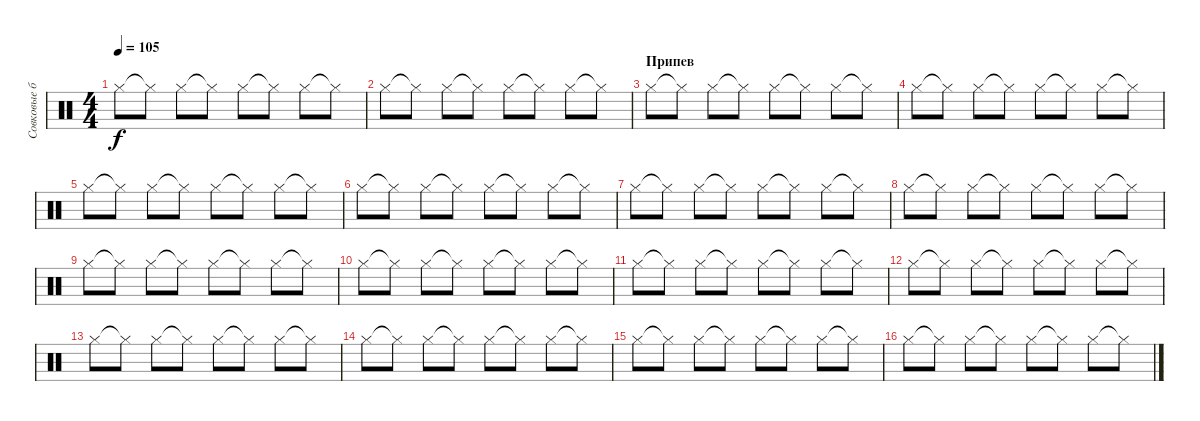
\track ("Совковые барабаны 2" "Совковые б") {instrument percussion}
\staff {score}
\articulation defaults
\ts (4 4)
\tempo 105
\clef neutral
\ks c "Hi-Hat (closed)".8{dy f} "Hi-Hat (closed)"{t}.8 "Hi-Hat (closed)".8 "Hi-Hat (closed)"{t}.8 "Hi-Hat (closed)".8 "Hi-Hat (closed)"{t}.8 "Hi-Hat (closed)".8 "Hi-Hat (closed)"{t}.8
|
"Hi-Hat (closed)".8 "Hi-Hat (closed)"{t}.8 "Hi-Hat (closed)".8 "Hi-Hat (closed)"{t}.8 "Hi-Hat (closed)".8 "Hi-Hat (closed)"{t}.8 "Hi-Hat (closed)".8 "Hi-Hat (closed)"{t}.8 |
\section ("" "Припев")
"Hi-Hat (closed)".8 "Hi-Hat (closed)"{t}.8 "Hi-Hat (closed)".8 "Hi-Hat (closed)"{t}.8 "Hi-Hat (closed)".8 "Hi-Hat (closed)"{t}.8 "Hi-Hat (closed)".8 "Hi-Hat (closed)"{t}.8 |
"Hi-Hat (closed)".8 "Hi-Hat (closed)"{t}.8 "Hi-Hat (closed)".8 "Hi-Hat (closed)"{t}.8 "Hi-Hat (closed)".8 "Hi-Hat (closed)"{t}.8 "Hi-Hat (closed)".8 "Hi-Hat (closed)"{t}.8 |
"Hi-Hat (closed)".8 "Hi-Hat (closed)"{t}.8 "Hi-Hat (closed)".8 "Hi-Hat (closed)"{t}.8 "Hi-Hat (closed)".8 "Hi-Hat (closed)"{t}.8 "Hi-Hat (closed)".8 "Hi-Hat (closed)"{t}.8 |
"Hi-Hat (closed)".8 "Hi-Hat (closed)"{t}.8 "Hi-Hat (closed)".8 "Hi-Hat (closed)"{t}.8 "Hi-Hat (closed)".8 "Hi-Hat (closed)"{t}.8 "Hi-Hat (closed)".8 "Hi-Hat (closed)"{t}.8 |
"Hi-Hat (closed)".8 "Hi-Hat (closed)"{t}.8 "Hi-Hat (closed)".8 "Hi-Hat (closed)"{t}.8 "Hi-Hat (closed)".8 "Hi-Hat (closed)"{t}.8 "Hi-Hat (closed)".8 "Hi-Hat (closed)"{t}.8 |
"Hi-Hat (closed)".8 "Hi-Hat (closed)"{t}.8 "Hi-Hat (closed)".8 "Hi-Hat (closed)"{t}.8 "Hi-Hat (closed)".8 "Hi-Hat (closed)"{t}.8 "Hi-Hat (closed)".8 "Hi-Hat (closed)"{t}.8 |
"Hi-Hat (closed)".8 "Hi-Hat (closed)"{t}.8 "Hi-Hat (closed)".8 "Hi-Hat (closed)"{t}.8 "Hi-Hat (closed)".8 "Hi-Hat (closed)"{t}.8 "Hi-Hat (closed)".8 "Hi-Hat (closed)"{t}.8 |
"Hi-Hat (closed)".8 "Hi-Hat (closed)"{t}.8 "Hi-Hat (closed)".8 "Hi-Hat (closed)"{t}.8 "Hi-Hat (closed)".8 "Hi-Hat (closed)"{t}.8 "Hi-Hat (closed)".8 "Hi-Hat (closed)"{t}.8 |
"Hi-Hat (closed)".8 "Hi-Hat (closed)"{t}.8 "Hi-Hat (closed)".8 "Hi-Hat (closed)"{t}.8 "Hi-Hat (closed)".8 "Hi-Hat (closed)"{t}.8 "Hi-Hat (closed)".8 "Hi-Hat (closed)"{t}.8 |
"Hi-Hat (closed)".8 "Hi-Hat (closed)"{t}.8 "Hi-Hat (closed)".8 "Hi-Hat (closed)"{t}.8 "Hi-Hat (closed)".8 "Hi-Hat (closed)"{t}.8 "Hi-Hat (closed)".8 "Hi-Hat (closed)"{t}.8 |
"Hi-Hat (closed)".8 "Hi-Hat (closed)"{t}.8 "Hi-Hat (closed)".8 "Hi-Hat (closed)"{t}.8 "Hi-Hat (closed)".8 "Hi-Hat (closed)"{t}.8 "Hi-Hat (closed)".8 "Hi-Hat (closed)"{t}.8 |
"Hi-Hat (closed)".8 "Hi-Hat (closed)"{t}.8 "Hi-Hat (closed)".8 "Hi-Hat (closed)"{t}.8 "Hi-Hat (closed)".8 "Hi-Hat (closed)"{t}.8 "Hi-Hat (closed)".8 "Hi-Hat (closed)"{t}.8 |
"Hi-Hat (closed)".8 "Hi-Hat (closed)"{t}.8 "Hi-Hat (closed)".8 "Hi-Hat (closed)"{t}.8 "Hi-Hat (closed)".8 "Hi-Hat (closed)"{t}.8 "Hi-Hat (closed)".8 "Hi-Hat (closed)"{t}.8 |
"Hi-Hat (closed)".8 "Hi-Hat (closed)"{t}.8 "Hi-Hat (closed)".8 "Hi-Hat (closed)"{t}.8 "Hi-Hat (closed)".8 "Hi-Hat (closed)"{t}.8 "Hi-Hat (closed)".8 "Hi-Hat (closed)"{t}.8
